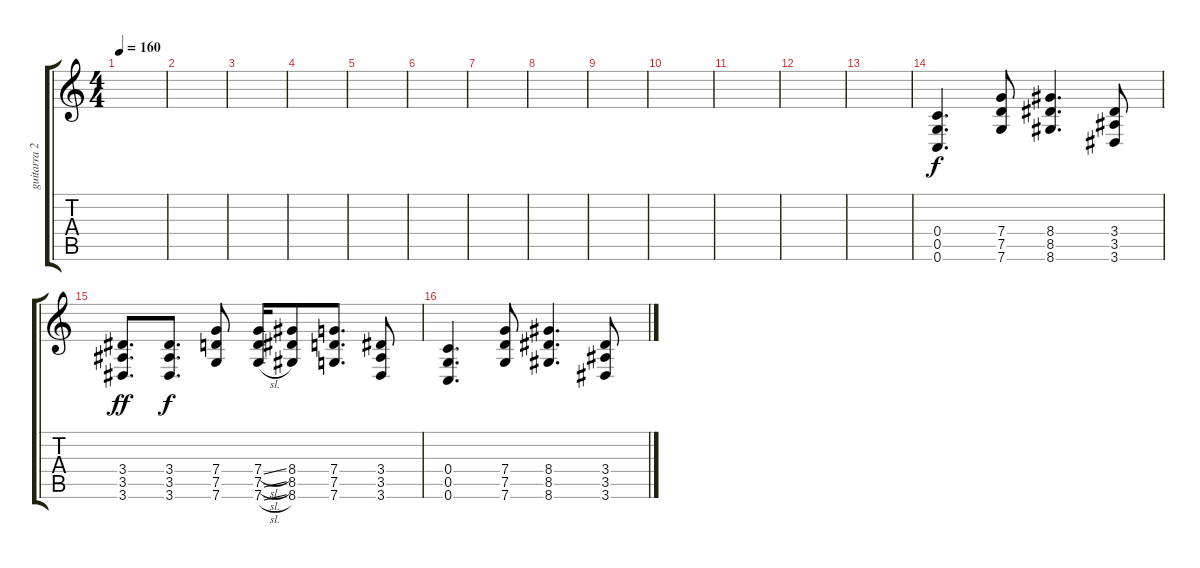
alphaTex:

\track ("guitarra 2" "guitarra 2") {instrument overdrivenguitar}
\staff {score tabs}
\tuning (D4 A3 F3 C3 G2 C2) {hide}
\ts (4 4)
\tempo 160
\clef g2
\ks c
|
|
|
|
|
|
|
|
|
|
|
|
|
(0.4 0.5 0.6).4{d instrument overdrivenguitar} (7.4 7.5 7.6).8 (8.4 8.5 8.6).4{d} (3.4 3.5 3.6).8 |
(3.4 3.5 3.6).8{d dy ff} (3.4 3.5 3.6).8{d dy f} (7.4 7.5 7.6).8 (7.4{sl} 7.5{sl} 7.6{sl}).16 (8.4 8.5 8.6).8 (7.4 7.5 7.6).8{d} (3.4 3.5 3.6).8 |
(0.4 0.5 0.6).4{d} (7.4 7.5 7.6).8 (8.4 8.5 8.6).4{d} (3.4 3.5 3.6).8
